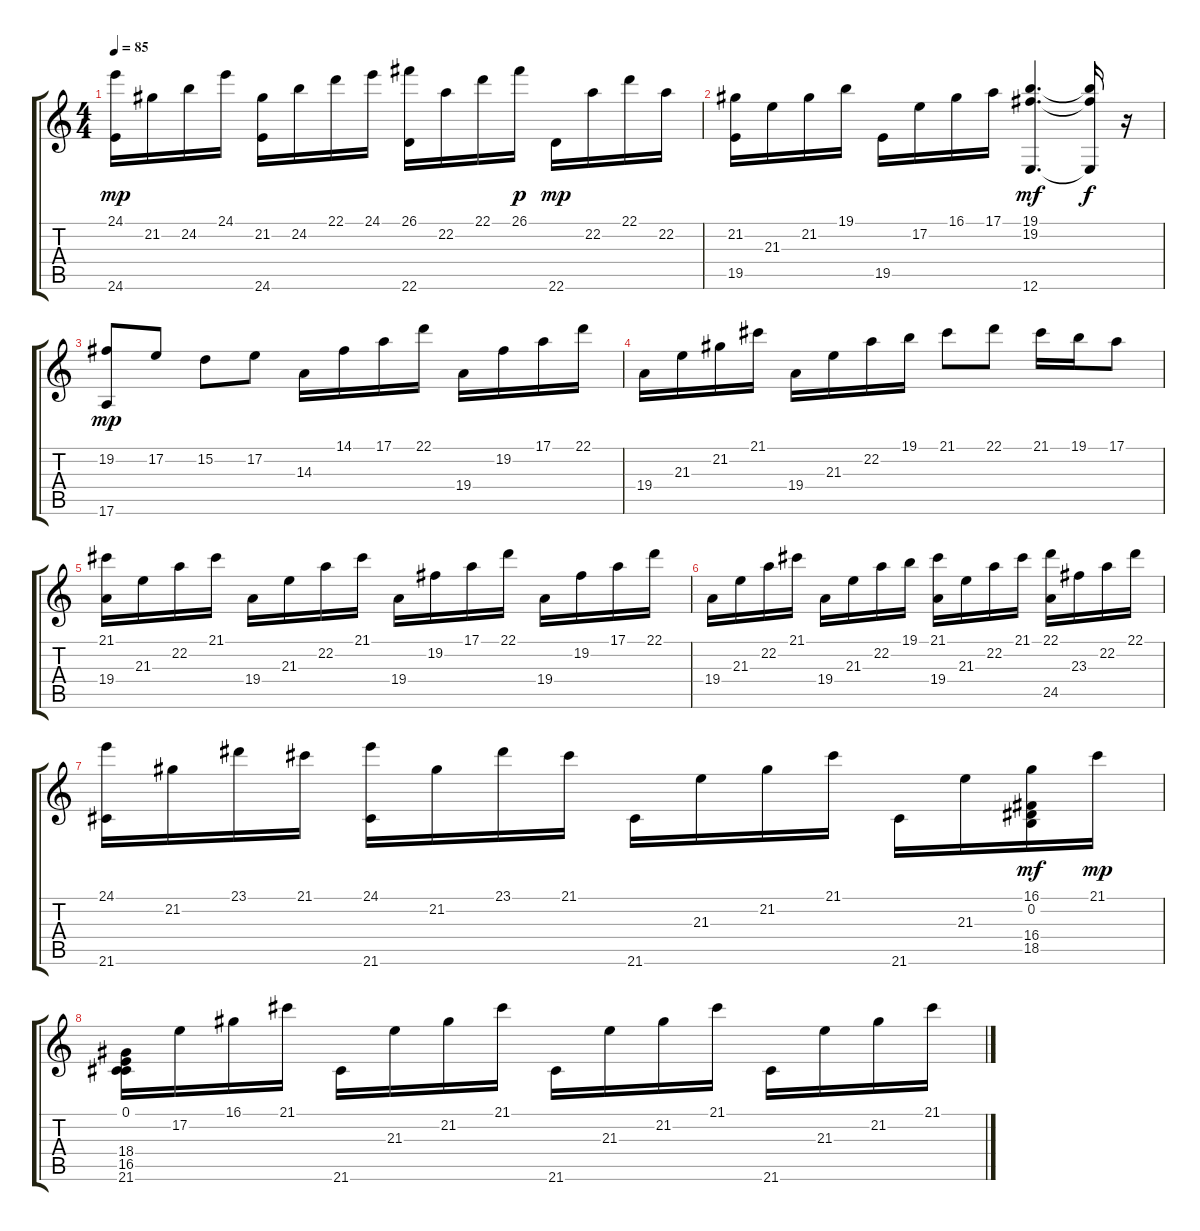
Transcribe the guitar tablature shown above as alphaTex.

\track "" {instrument harpsichord}
\staff {score tabs}
\tuning (E4 B3 G3 D3 A2 E2) {hide}
\ts (4 4)
\tempo 85
\clef g2
\ks c
(24.1 24.6).16{dy mp} 21.2.16 24.2.16 24.1.16 (21.2 24.6).16 24.2.16 22.1.16 24.1.16 (26.1 22.6).16 22.2.16 22.1.16 26.1.16{dy p} 22.6.16{dy mp} 22.2.16 22.1.16 22.2.16 |
(21.2 19.5).16 21.3.16 21.2.16 19.1.16 19.5.16 17.2.16 16.1.16 17.1.16 (19.1 19.2 12.6).4{d dy mf} (19.1{t} 19.2{t} 12.6{t}).16{dy f} r.16 |
(19.2 17.6).8{dy mp} 17.2.8 15.2.8 17.2.8 14.3.16 14.1.16 17.1.16 22.1.16 19.4.16 19.2.16 17.1.16 22.1.16 |
19.4.16 21.3.16 21.2.16 21.1.16 19.4.16 21.3.16 22.2.16 19.1.16 21.1.8 22.1.8 21.1.16 19.1.16 17.1.8 |
(21.1 19.4).16 21.3.16 22.2.16 21.1.16 19.4.16 21.3.16 22.2.16 21.1.16 19.4.16 19.2.16 17.1.16 22.1.16 19.4.16 19.2.16 17.1.16 22.1.16 |
19.4.16 21.3.16 22.2.16 21.1.16 19.4.16 21.3.16 22.2.16 19.1.16 (21.1 19.4).16 21.3.16 22.2.16 21.1.16 (22.1 24.5).16 23.3.16 22.2.16 22.1.16 |
(24.1 21.6).16 21.2.16 23.1.16 21.1.16 (24.1 21.6).16 21.2.16 23.1.16 21.1.16 21.6.16 21.3.16 21.2.16 21.1.16 21.6.16 21.3.16 (16.1 0.2 16.4 18.5).16{dy mf} 21.1.16{dy mp} |
(0.1 18.4 16.5 21.6).16 17.2.16 16.1.16 21.1.16 21.6.16 21.3.16 21.2.16 21.1.16 21.6.16 21.3.16 21.2.16 21.1.16 21.6.16 21.3.16 21.2.16 21.1.16
